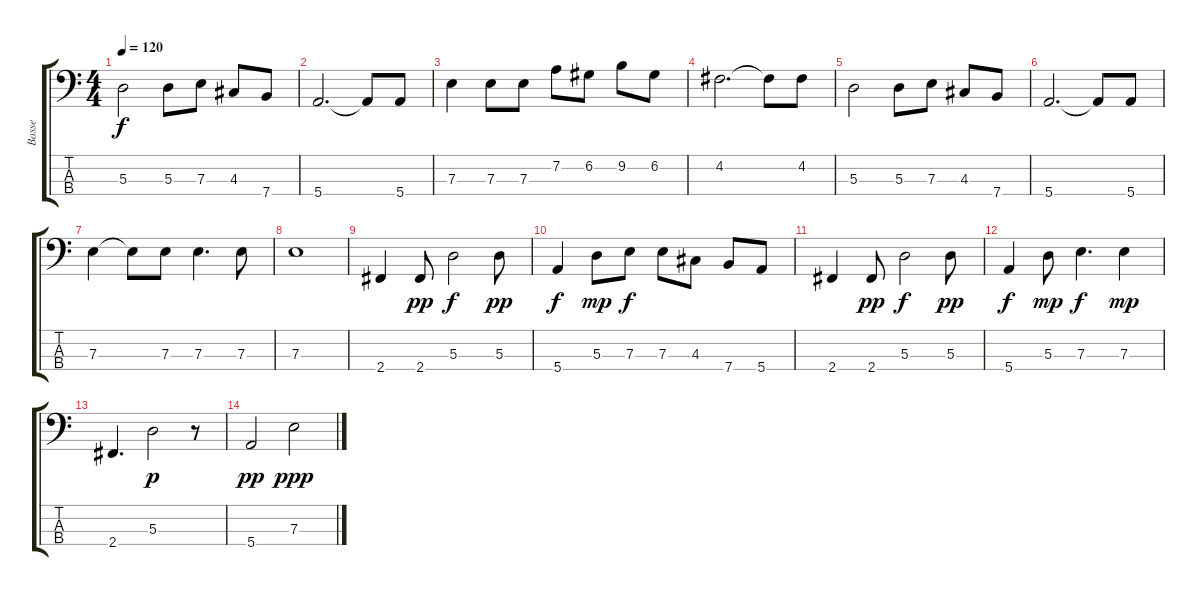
\track ("Basse" "Basse") {instrument electricbassfinger}
\staff {score tabs}
\tuning (G2 D2 A1 E1) {hide}
\ts (4 4)
\tempo 120
\clef f4
\ks c
5.3.2{dy f} 5.3.8 7.3.8 4.3.8 7.4.8 |
5.4.2{d} 5.4{t}.8 5.4.8 |
7.3.4 7.3.8 7.3.8 7.2.8 6.2.8 9.2.8 6.2.8 |
4.2.2{d} 4.2{t}.8 4.2.8 |
5.3.2 5.3.8 7.3.8 4.3.8 7.4.8 |
5.4.2{d} 5.4{t}.8 5.4.8 |
7.3.4 7.3{t}.8 7.3.8 7.3.4{d} 7.3.8 |
7.3.1{volume 9} |
2.4.4 2.4.8{dy pp} 5.3.2{dy f} 5.3.8{dy pp} |
5.4.4{dy f} 5.3.8{dy mp} 7.3.8{dy f} 7.3.8 4.3.8 7.4.8 5.4.8 |
2.4.4 2.4.8{dy pp} 5.3.2{dy f} 5.3.8{dy pp} |
5.4.4{dy f volume 1} 5.3.8{dy mp} 7.3.4{d dy f} 7.3.4{dy mp} |
2.4.4{d} 5.3.2{dy p} r.8 |
5.4.2{dy pp} 7.3.2{dy ppp}
